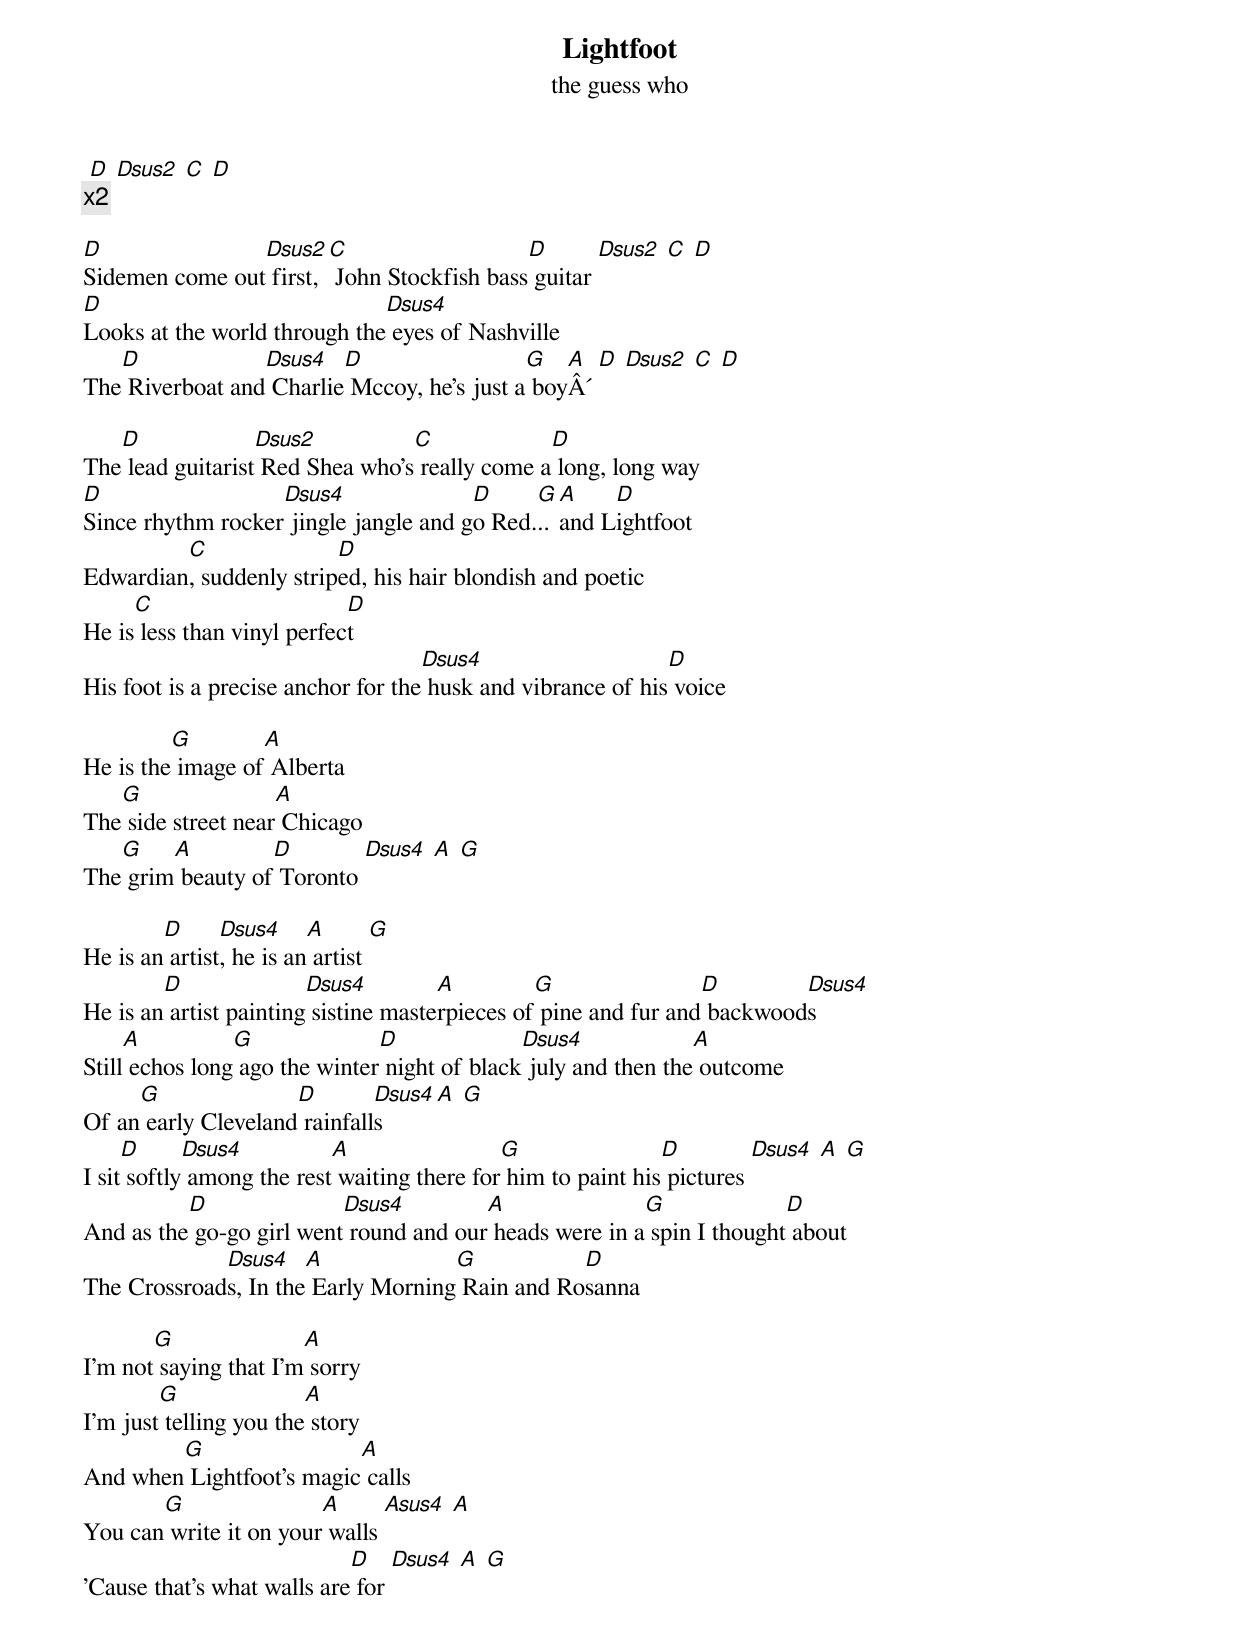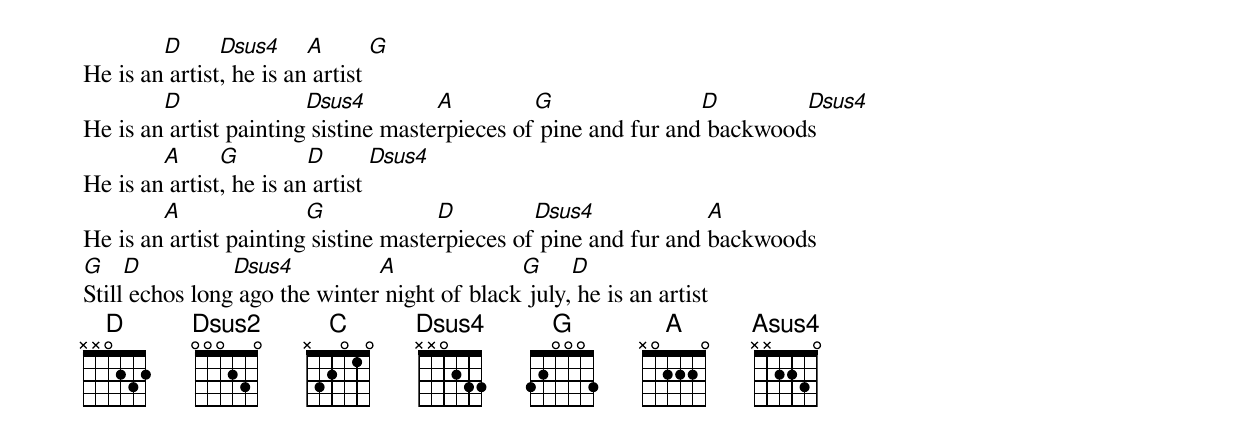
{title: Lightfoot}
{subtitle: the guess who}

 [D] [Dsus2] [C] [D]
{c:x2}

[D]Sidemen come out[Dsus2] first,[C] John Stockfish bass[D] guitar [Dsus2] [C] [D]
[D]Looks at the world through the[Dsus4] eyes of Nashville
The[D] Riverboat and[Dsus4] Charlie[D] Mccoy, he's just a[G] boy[A]Â´ [D] [Dsus2] [C] [D]

The[D] lead guitarist[Dsus2] Red Shea who's[C] really come a[D] long, long way
[D]Since rhythm rocker[Dsus4] jingle jangle and g[D]o Red.[G].. [A]and L[D]ightfoot
Edwardian[C], suddenly strip[D]ed, his hair blondish and poetic
He is[C] less than vinyl perfec[D]t
His foot is a precise anchor for the[Dsus4] husk and vibrance of his[D] voice

He is the[G] image of[A] Alberta
The[G] side street near[A] Chicago
The[G] grim[A] beauty of[D] Toronto [Dsus4] [A] [G]

He is an[D] artist[Dsus4], he is an[A] artist [G]
He is an[D] artist painting[Dsus4] sistine maste[A]rpieces of[G] pine and fur and[D] backwood[Dsus4]s
Still[A] echos long[G] ago the winter[D] night of black[Dsus4] july and then the[A] outcome
Of an[G] early Cleveland[D] rainfall[Dsus4]s [A] [G]
I sit[D] softly[Dsus4] among the rest[A] waiting there for[G] him to paint his[D] pictures [Dsus4] [A] [G]
And as the[D] go-go girl went[Dsus4] round and our[A] heads were in a[G] spin I thought[D] about
The Crossroad[Dsus4]s, In the[A] Early Morning[G] Rain and Ro[D]sanna

I'm not[G] saying that I'm[A] sorry
I'm just[G] telling you the[A] story
And when[G] Lightfoot's magic[A] calls
You can[G] write it on your[A] walls [Asus4] [A]
'Cause that's what walls are[D] for [Dsus4] [A] [G]

He is an[D] artist[Dsus4], he is an[A] artist [G]
He is an[D] artist painting[Dsus4] sistine maste[A]rpieces of[G] pine and fur and[D] backwood[Dsus4]s
He is an[A] artist[G], he is an[D] artist [Dsus4]
He is an[A] artist painting[G] sistine maste[D]rpieces of[Dsus4] pine and fur and [A]backwoods
[G]Still[D] echos long[Dsus4] ago the winter[A] night of black[G] july,[D] he is an artist
